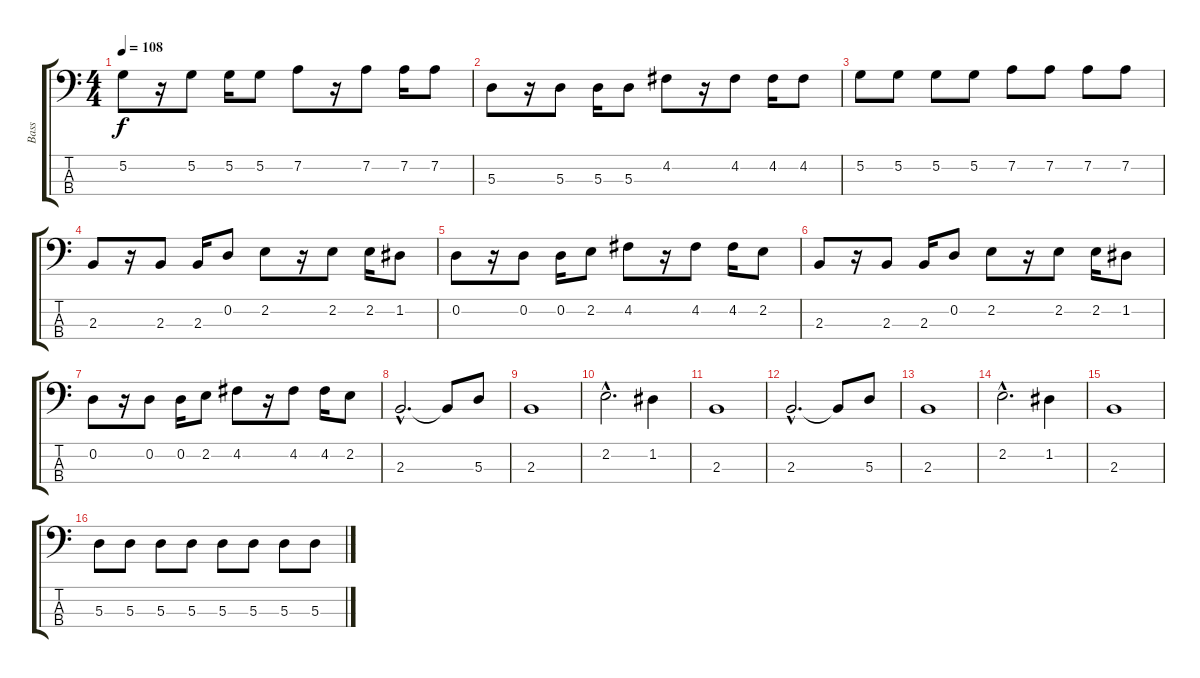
\track ("Bass" "Bass") {instrument electricbasspick}
\staff {score tabs}
\tuning (G2 D2 A1 E1) {hide}
\ts (4 4)
\tempo 108
\clef f4
\ks c
5.2.8{dy f} r.16 5.2.8 5.2.16 5.2.8 7.2.8 r.16 7.2.8 7.2.16 7.2.8 |
5.3.8 r.16 5.3.8 5.3.16 5.3.8 4.2.8 r.16 4.2.8 4.2.16 4.2.8 |
5.2.8 5.2.8 5.2.8 5.2.8 7.2.8 7.2.8 7.2.8 7.2.8 |
2.3.8 r.16 2.3.8 2.3.16 0.2.8 2.2.8 r.16 2.2.8 2.2.16 1.2.8 |
0.2.8 r.16 0.2.8 0.2.16 2.2.8 4.2.8 r.16 4.2.8 4.2.16 2.2.8 |
2.3.8 r.16 2.3.8 2.3.16 0.2.8 2.2.8 r.16 2.2.8 2.2.16 1.2.8 |
0.2.8 r.16 0.2.8 0.2.16 2.2.8 4.2.8 r.16 4.2.8 4.2.16 2.2.8 |
2.3{hac}.2{d} 2.3{t}.8 5.3.8 |
2.3.1 |
2.2{hac}.2{d} 1.2.4 |
2.3.1 |
2.3{hac}.2{d} 2.3{t}.8 5.3.8 |
2.3.1 |
2.2{hac}.2{d} 1.2.4 |
2.3.1 |
5.3.8 5.3.8 5.3.8 5.3.8 5.3.8 5.3.8 5.3.8 5.3.8
